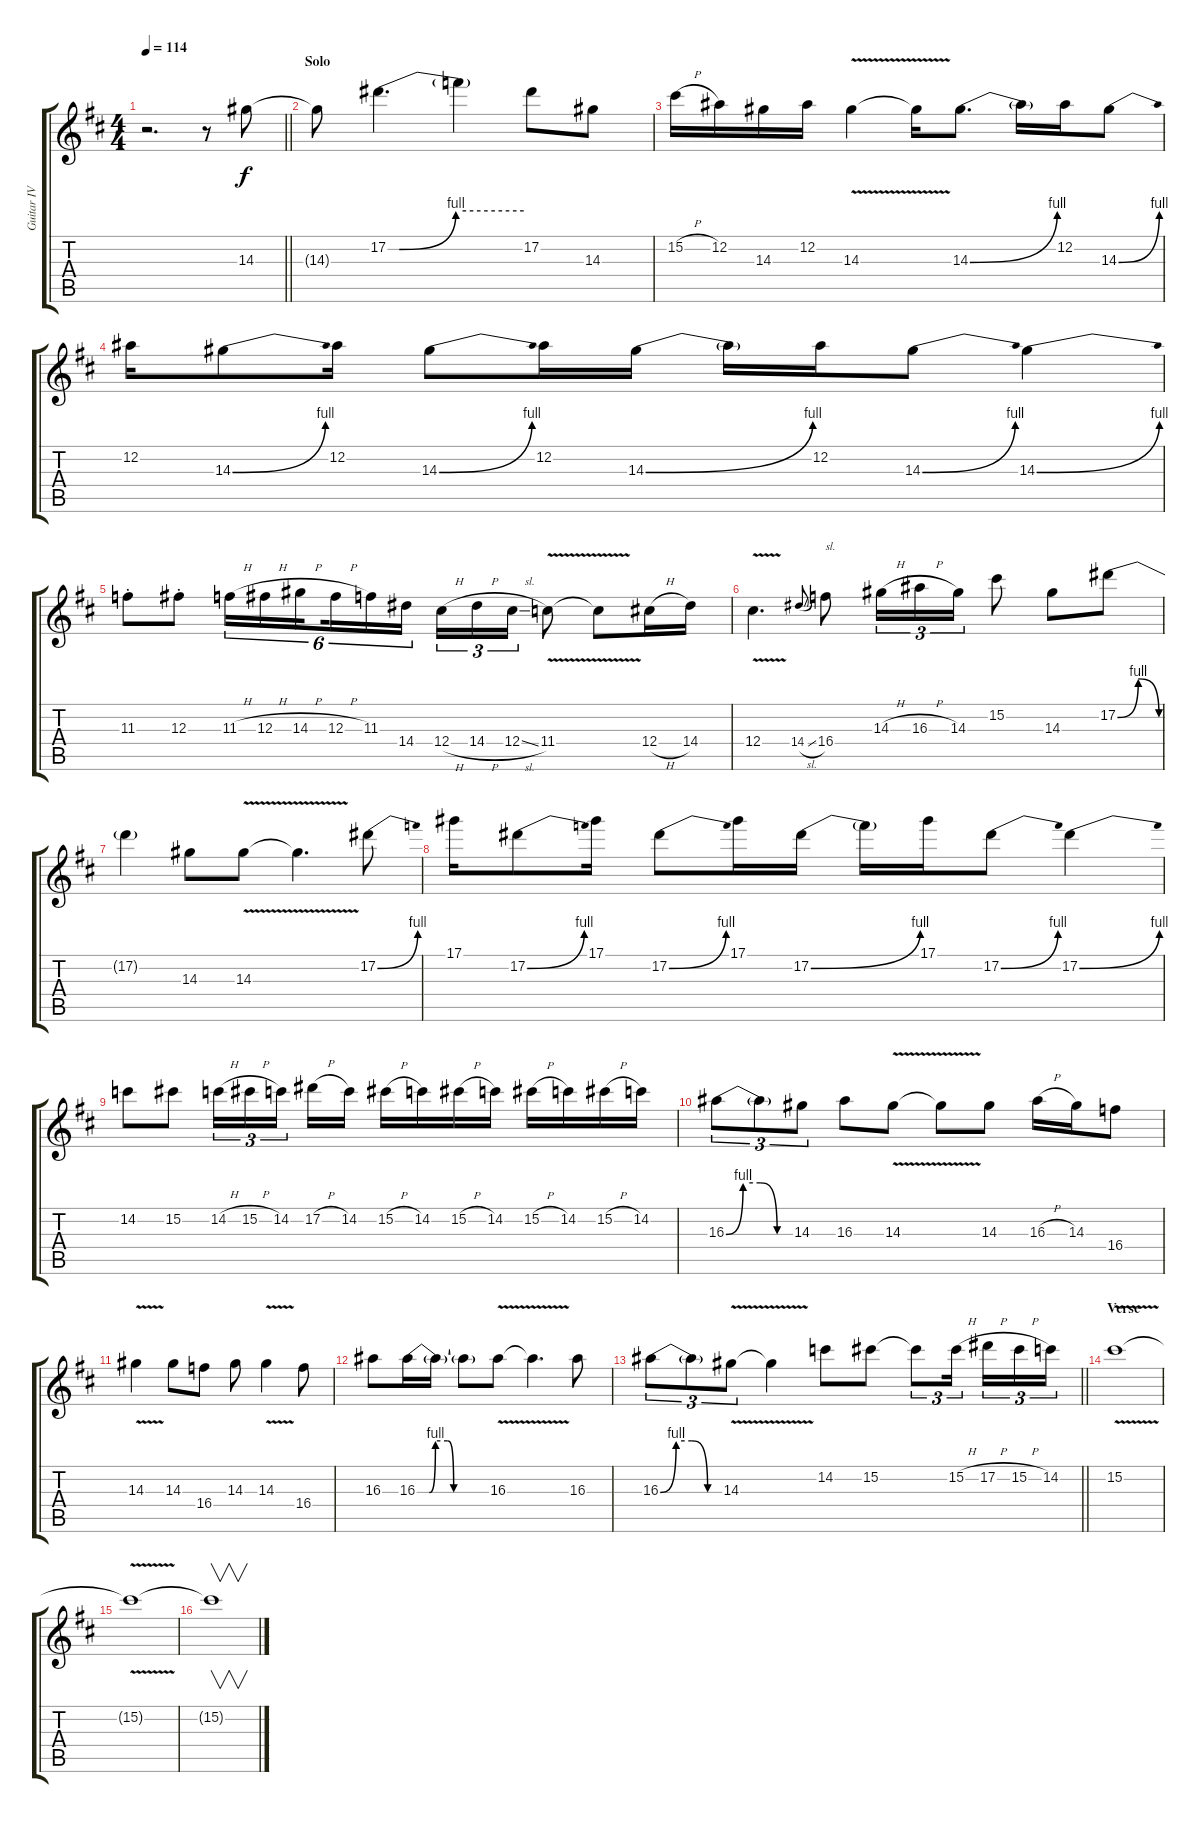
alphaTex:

\track ("Guitar IV" "Guitar IV") {instrument distortionguitar}
\staff {score tabs}
\tuning (Eb4 Bb3 Gb3 Db3 Ab2 Eb2) {hide}
\ts (4 4)
\tempo 114
\clef g2
\barLineRight lightlight
\ks d
r.2{d dy f} r.8 14.3.8 |
\section ("" "Solo")
14.3{t}.8 17.2{be (custom 0 0 5 0 30 4 60 4)}.4{d} 17.2{t}.4 17.2.8 14.3.8 |
15.2{h}.16 12.2.16 14.3.16 12.2.16 14.3{v}.4 14.3{t}.16 14.3{be (bend 0 0 60 4)}.8{d} 14.3{t}.16 12.2.16 14.3{be (bend 0 0 60 4)}.8 |
12.2.16 14.3{be (bend 0 0 60 4)}.8 12.2.16 14.3{be (bend 0 0 60 4)}.8 12.2.16 14.3{be (bend 0 0 60 4)}.16 14.3{t}.16 12.2.16 14.3{be (bend 0 0 60 4)}.8 14.3{be (bend 0 0 60 4)}.4 |
11.3{st}.8 12.3{st}.8 11.3{h}.16{tu (6 4)} 12.3{h}.16{tu (6 4)} 14.3{h}.16{tu (6 4) beam splitsecondary} 12.3{h}.16{tu (6 4)} 11.3.16{tu (6 4)} 14.4.16{tu (6 4)} 12.4{h}.16{tu (3 2)} 14.4{h}.16{tu (3 2)} 12.4{sl}.16{tu (3 2)} 11.4{v}.8 11.4{t}.8 12.4{h}.16 14.4.16 |
12.4{v}.4{d} 14.4{sl}.8{gr onbeat} 16.4.8{txt "sl."} 14.3{h}.16{tu (3 2)} 16.3{h}.16{tu (3 2)} 14.3.16{tu (3 2)} 15.2.8 14.3.8 17.2{be (bendrelease 0 0 20 4 55 4 60 0)}.8 |
17.2{t}.4 14.3.8 14.3{v}.8 14.3{t}.4{d} 17.2{be (bend 0 0 60 4)}.8 |
17.1.16 17.2{be (bend 0 0 60 4)}.8 17.1.16 17.2{be (bend 0 0 60 4)}.8 17.1.16 17.2{be (bend 0 0 60 4)}.16 17.2{t}.16 17.1.16 17.2{be (bend 0 0 60 4)}.8 17.2{be (bend 0 0 60 4)}.4 |
14.2.8 15.2.8 14.2{h}.16{tu (3 2)} 15.2{h}.16{tu (3 2)} 14.2.16{tu (3 2) beam splitsecondary} 17.2{h}.16 14.2.16 15.2{h}.16 14.2.16 15.2{h}.16 14.2.16 15.2{h}.16 14.2.16 15.2{h}.16 14.2.16 |
16.3{be (custom 0 0 15 4 30 4 45 0 60 0)}.8{tu (3 2)} 16.3{t}.8{tu (3 2)} 14.3.8{tu (3 2)} 16.3.8 14.3{v}.8 14.3{t}.8 14.3.8 16.3{h}.16 14.3.16 16.4.8 |
14.3{v}.4 14.3.8 16.4.8 14.3.8 14.3{v}.4 16.4.8 |
16.3.8 16.3{be (custom 0 0 10 0 15 4 25 4 30 0 60 0)}.16 16.3{t}.16 16.3{t}.8 16.3{v}.8 16.3{t}.4{d} 16.3.8 |
\barLineRight lightlight
16.3{be (custom 0 0 15 4 30 4 45 0 60 0)}.8{tu (3 2)} 16.3{t}.8{tu (3 2)} 14.3{v}.8{tu (3 2)} 14.3{t}.4 14.2.8 15.2.8 15.2{t}.8{tu (3 2)} 15.2{h}.16{tu (3 2) beam splitsecondary} 17.2{h}.16{tu (3 2)} 15.2{h}.16{tu (3 2)} 14.2.16{tu (3 2)} |
\section ("" "Verse")
15.2{v}.1 |
15.2{t}.1{volume 13} |
15.2{t}.1{v}
